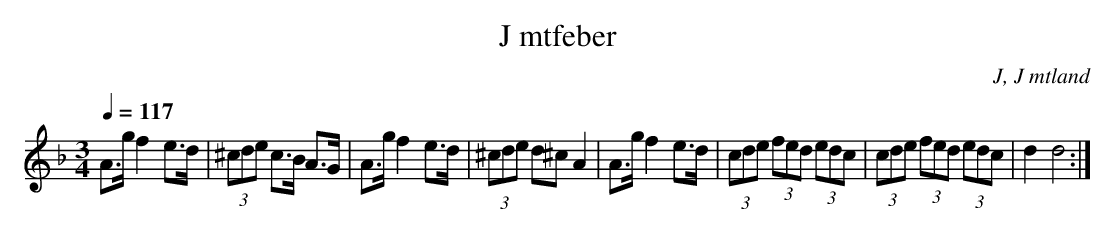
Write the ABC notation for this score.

X:1
T: J mtfeber
O: J, J mtland
M:3/4
L:1/8
Q:1/4=117
K:Dm
A>g f2 e>d|(3^cde c>B A>G|A>g f2 e>d|(3^cde d^c A2|A>g f2 e>d|(3cde (3fed (3edc|(3cde (3fed (3edc|d2 d4 :|
